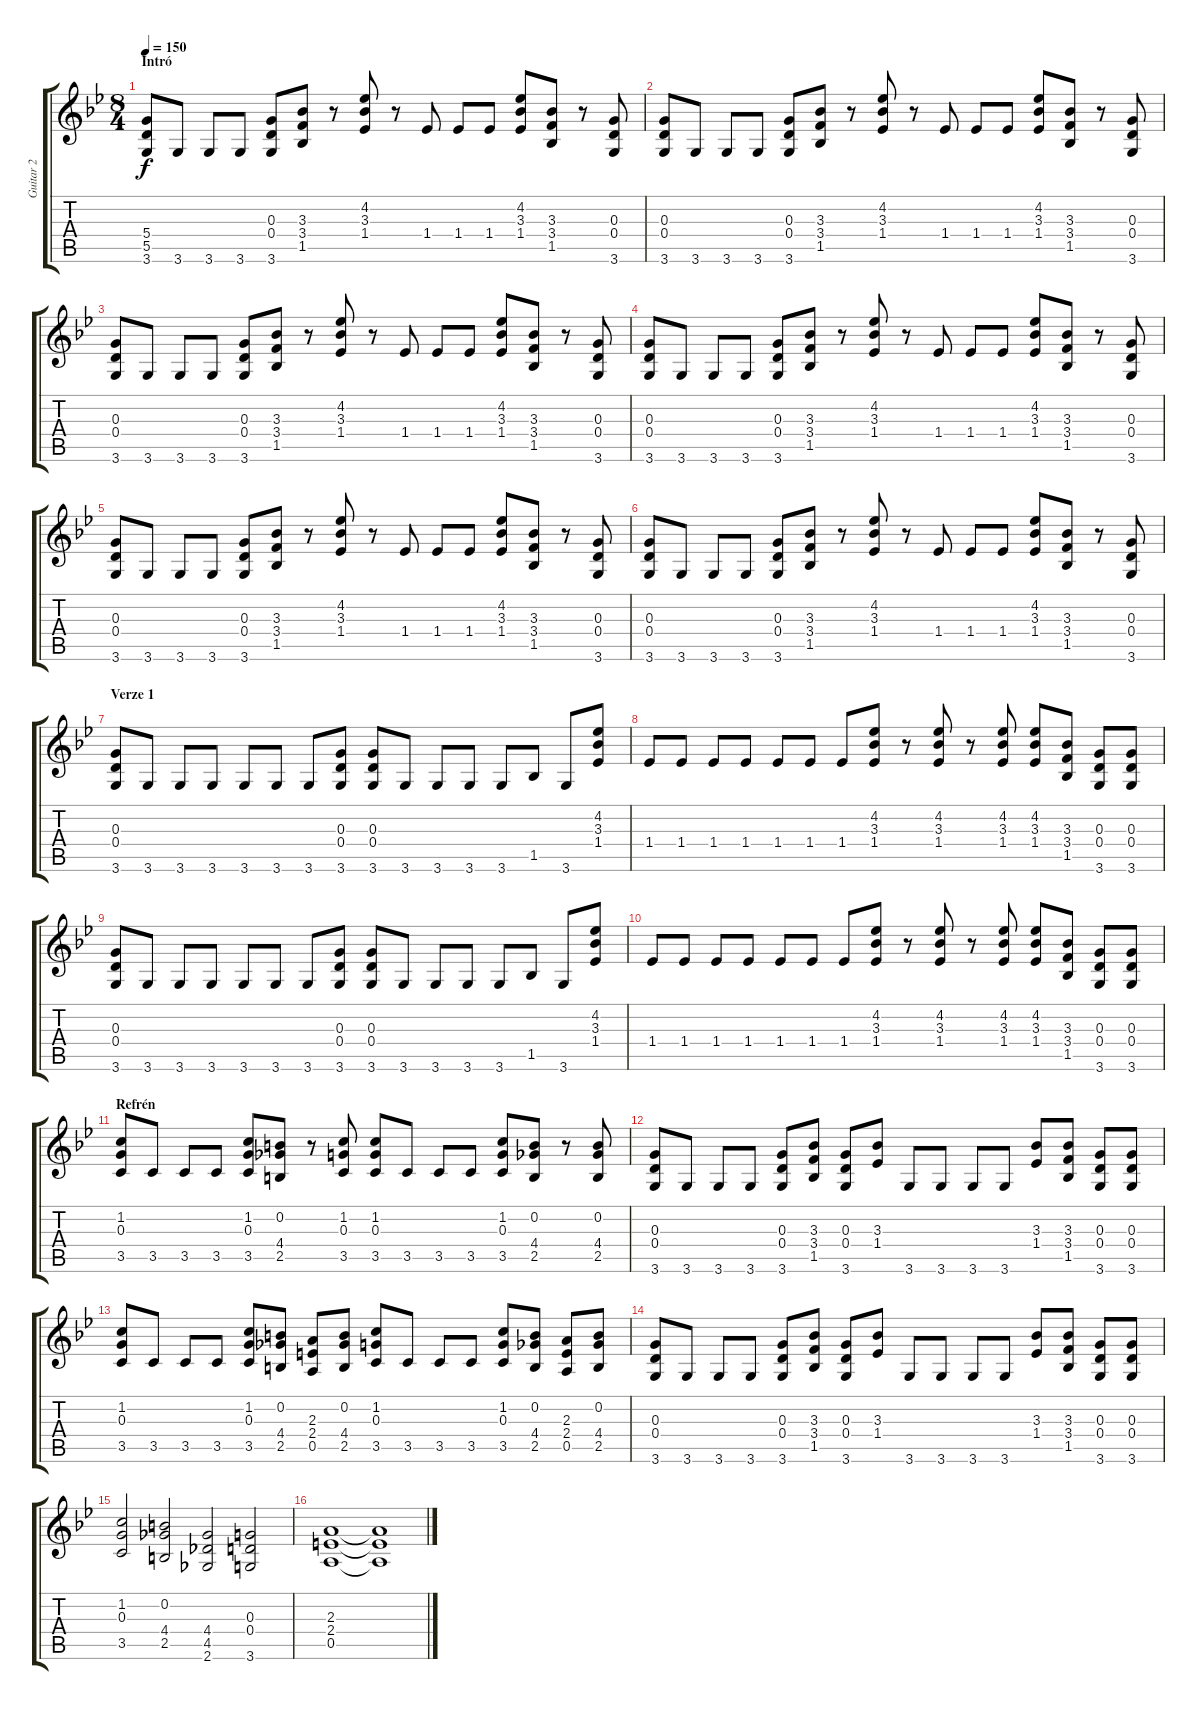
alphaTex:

\track ("Guitar 2" "Guitar 2") {instrument distortionguitar}
\staff {score tabs}
\tuning (E4 B3 G3 D3 A2 E2) {hide}
\ts (8 4)
\section ("" "Intró")
\tempo 150
\clef g2
\ks gminor
(5.4 5.5 3.6).8{dy f instrument distortionguitar} 3.6.8 3.6.8 3.6.8 (0.3 0.4 3.6).8 (3.3 3.4 1.5).8 r.8 (4.2 3.3 1.4).8 r.8 1.4.8 1.4.8 1.4.8 (4.2 3.3 1.4).8 (3.3 3.4 1.5).8 r.8 (0.3 0.4 3.6).8 |
(0.3 0.4 3.6).8 3.6.8 3.6.8 3.6.8 (0.3 0.4 3.6).8 (3.3 3.4 1.5).8 r.8 (4.2 3.3 1.4).8 r.8 1.4.8 1.4.8 1.4.8 (4.2 3.3 1.4).8 (3.3 3.4 1.5).8 r.8 (0.3 0.4 3.6).8 |
(0.3 0.4 3.6).8 3.6.8 3.6.8 3.6.8 (0.3 0.4 3.6).8 (3.3 3.4 1.5).8 r.8 (4.2 3.3 1.4).8 r.8 1.4.8 1.4.8 1.4.8 (4.2 3.3 1.4).8 (3.3 3.4 1.5).8 r.8 (0.3 0.4 3.6).8 |
(0.3 0.4 3.6).8 3.6.8 3.6.8 3.6.8 (0.3 0.4 3.6).8 (3.3 3.4 1.5).8 r.8 (4.2 3.3 1.4).8 r.8 1.4.8 1.4.8 1.4.8 (4.2 3.3 1.4).8 (3.3 3.4 1.5).8 r.8 (0.3 0.4 3.6).8 |
(0.3 0.4 3.6).8 3.6.8 3.6.8 3.6.8 (0.3 0.4 3.6).8 (3.3 3.4 1.5).8 r.8 (4.2 3.3 1.4).8 r.8 1.4.8 1.4.8 1.4.8 (4.2 3.3 1.4).8 (3.3 3.4 1.5).8 r.8 (0.3 0.4 3.6).8 |
(0.3 0.4 3.6).8 3.6.8 3.6.8 3.6.8 (0.3 0.4 3.6).8 (3.3 3.4 1.5).8 r.8 (4.2 3.3 1.4).8 r.8 1.4.8 1.4.8 1.4.8 (4.2 3.3 1.4).8 (3.3 3.4 1.5).8 r.8 (0.3 0.4 3.6).8 |
\section ("" "Verze 1")
(0.3 0.4 3.6).8 3.6.8 3.6.8 3.6.8 3.6.8 3.6.8 3.6.8 (0.3 0.4 3.6).8 (0.3 0.4 3.6).8 3.6.8 3.6.8 3.6.8 3.6.8 1.5.8 3.6.8 (4.2 3.3 1.4).8 |
1.4.8 1.4.8 1.4.8 1.4.8 1.4.8 1.4.8 1.4.8 (4.2 3.3 1.4).8 r.8 (4.2 3.3 1.4).8 r.8 (4.2 3.3 1.4).8 (4.2 3.3 1.4).8 (3.3 3.4 1.5).8 (0.3 0.4 3.6).8 (0.3 0.4 3.6).8 |
(0.3 0.4 3.6).8 3.6.8 3.6.8 3.6.8 3.6.8 3.6.8 3.6.8 (0.3 0.4 3.6).8 (0.3 0.4 3.6).8 3.6.8 3.6.8 3.6.8 3.6.8 1.5.8 3.6.8 (4.2 3.3 1.4).8 |
1.4.8 1.4.8 1.4.8 1.4.8 1.4.8 1.4.8 1.4.8 (4.2 3.3 1.4).8 r.8 (4.2 3.3 1.4).8 r.8 (4.2 3.3 1.4).8 (4.2 3.3 1.4).8 (3.3 3.4 1.5).8 (0.3 0.4 3.6).8 (0.3 0.4 3.6).8 |
\section ("" "Refrén")
(1.2 0.3 3.5).8 3.5.8 3.5.8 3.5.8 (1.2 0.3 3.5).8 (0.2 4.4 2.5).8 r.8 (1.2 0.3 3.5).8 (1.2 0.3 3.5).8 3.5.8 3.5.8 3.5.8 (1.2 0.3 3.5).8 (0.2 4.4 2.5).8 r.8 (0.2 4.4 2.5).8 |
(0.3 0.4 3.6).8 3.6.8 3.6.8 3.6.8 (0.3 0.4 3.6).8 (3.3 3.4 1.5).8 (0.3 0.4 3.6).8 (3.3 1.4).8 3.6.8 3.6.8 3.6.8 3.6.8 (3.3 1.4).8 (3.3 3.4 1.5).8 (0.3 0.4 3.6).8 (0.3 0.4 3.6).8 |
(1.2 0.3 3.5).8 3.5.8 3.5.8 3.5.8 (1.2 0.3 3.5).8 (0.2 4.4 2.5).8 (2.3 2.4 0.5).8 (0.2 4.4 2.5).8 (1.2 0.3 3.5).8 3.5.8 3.5.8 3.5.8 (1.2 0.3 3.5).8 (0.2 4.4 2.5).8 (2.3 2.4 0.5).8 (0.2 4.4 2.5).8 |
(0.3 0.4 3.6).8 3.6.8 3.6.8 3.6.8 (0.3 0.4 3.6).8 (3.3 3.4 1.5).8 (0.3 0.4 3.6).8 (3.3 1.4).8 3.6.8 3.6.8 3.6.8 3.6.8 (3.3 1.4).8 (3.3 3.4 1.5).8 (0.3 0.4 3.6).8 (0.3 0.4 3.6).8 |
(1.2 0.3 3.5).2 (0.2 4.4 2.5).2 (4.4 4.5 2.6).2 (0.3 0.4 3.6).2 |
(2.3 2.4 0.5).1 (2.3{t} 2.4{t} 0.5{t}).1
